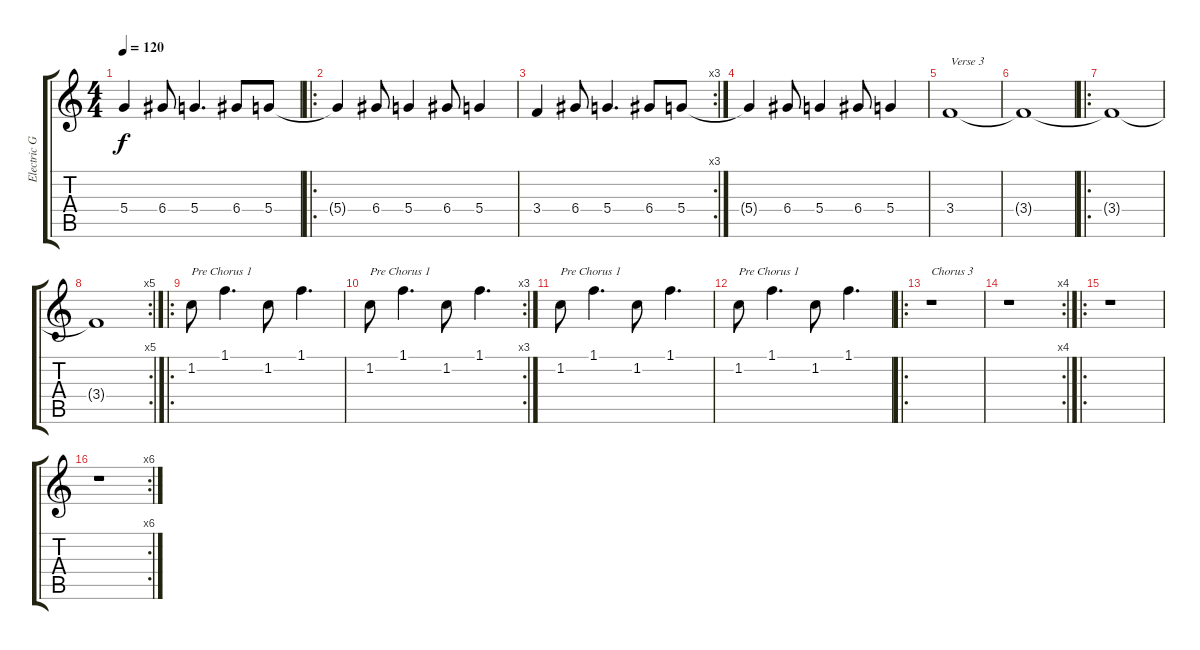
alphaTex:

\track ("Electric Guitar" "Electric G") {instrument overdrivenguitar}
\staff {score tabs}
\tuning (E4 B3 G3 D3 A2 E2) {hide}
\ts (4 4)
\tempo 120
\clef g2
\ks c
5.4{t}.4{dy f} 6.4.8 5.4.4{d} 6.4.8 5.4.8 |
\ro
5.4{t}.4 6.4.8 5.4.4 6.4.8 5.4.4 |
\rc 3
3.4.4 6.4.8 5.4.4{d} 6.4.8 5.4.8 |
5.4{t}.4 6.4.8 5.4.4 6.4.8 5.4.4 |
3.4.1{txt "Verse 3"} |
3.4{t}.1 |
\ro
3.4{t}.1 |
\rc 5
3.4{t}.1 |
\ro
1.2.8{txt "Pre Chorus 1"} 1.1.4{d} 1.2.8 1.1.4{d} |
\rc 3
1.2.8{txt "Pre Chorus 1"} 1.1.4{d} 1.2.8 1.1.4{d} |
1.2.8{txt "Pre Chorus 1"} 1.1.4{d} 1.2.8 1.1.4{d} |
1.2.8{txt "Pre Chorus 1"} 1.1.4{d} 1.2.8 1.1.4{d} |
\ro
r.1{txt "Chorus 3"} |
\rc 4
r.1 |
\ro
r.1 |
\rc 6
r.1
